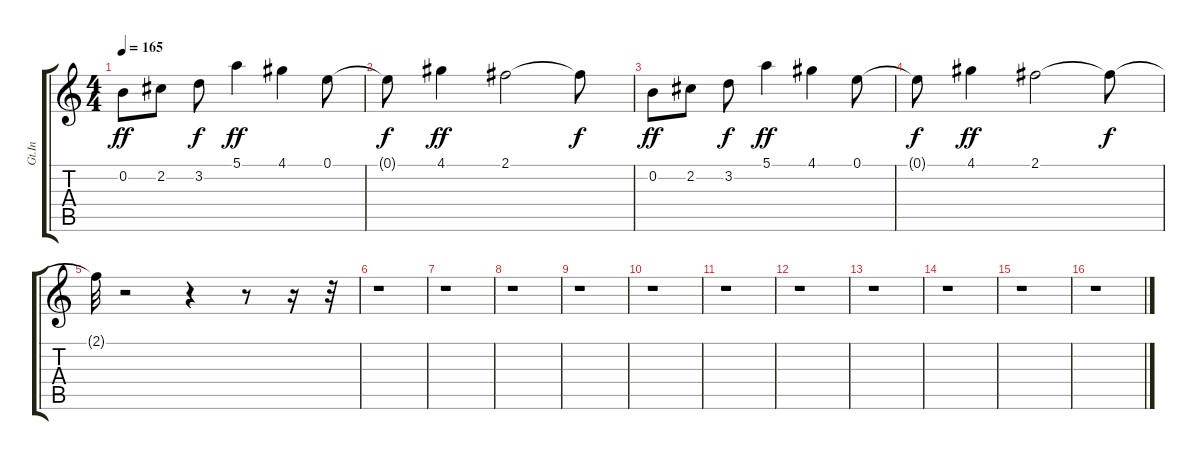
\track ("Gt.In" "Gt.In") {instrument overdrivenguitar}
\staff {score tabs}
\tuning (E4 B3 G3 D3 A2 E2) {hide}
\ts (4 4)
\tempo 165
\clef g2
\ks c
0.2.8{dy ff} 2.2.8 3.2.8{dy f} 5.1.4{dy ff} 4.1.4 0.1.8 |
0.1{t}.8{dy f} 4.1.4{dy ff} 2.1.2 2.1{t}.8{dy f} |
0.2.8{dy ff} 2.2.8 3.2.8{dy f} 5.1.4{dy ff} 4.1.4 0.1.8 |
0.1{t}.8{dy f} 4.1.4{dy ff} 2.1.2 2.1{t}.8{dy f} |
2.1{t}.32 r.2 r.4 r.8 r.16 r.32 |
r.1 |
r.1 |
r.1 |
r.1 |
r.1 |
r.1 |
r.1 |
r.1 |
r.1 |
r.1 |
r.1
